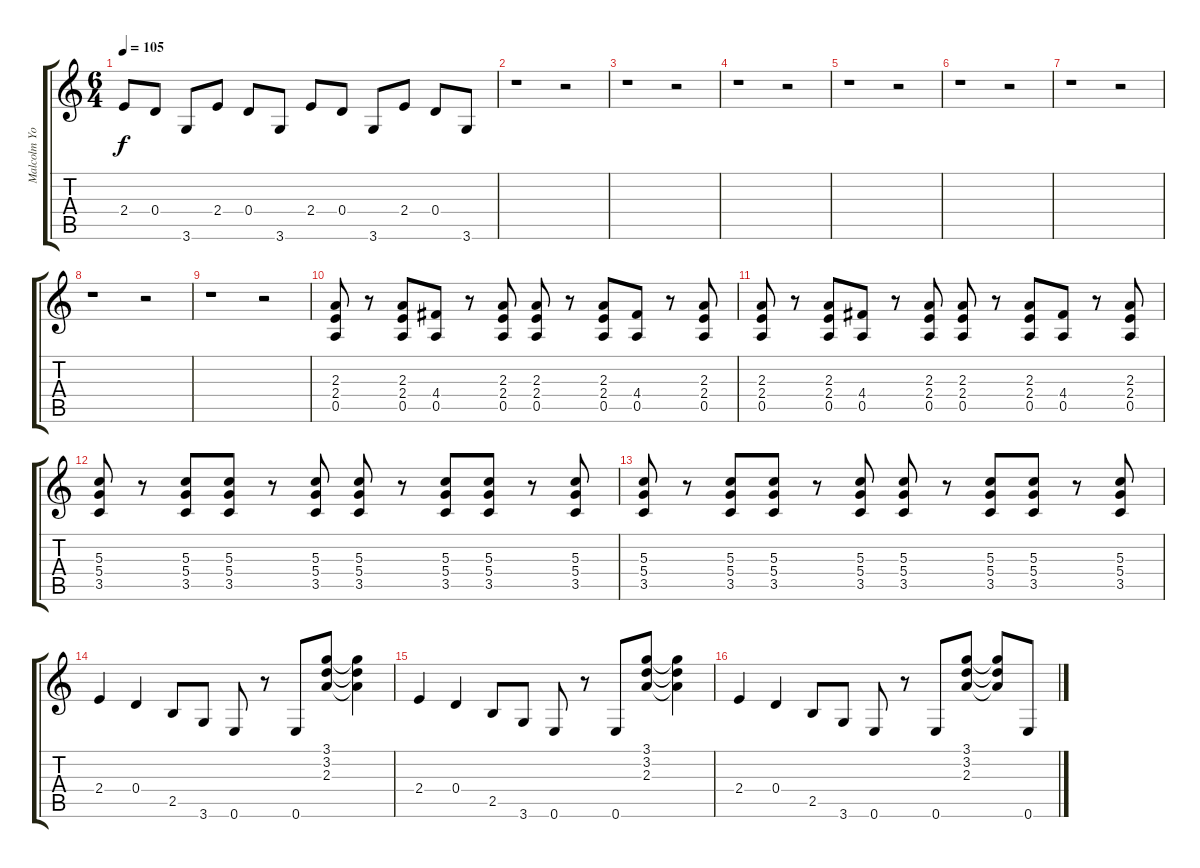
\track ("Malcolm Young" "Malcolm Yo") {instrument overdrivenguitar}
\staff {score tabs}
\tuning (E4 B3 G3 D3 A2 E2) {hide}
\ts (6 4)
\tempo 105
\clef g2
\ks c
2.4.8{dy f} 0.4.8 3.6.8 2.4.8 0.4.8 3.6.8 2.4.8 0.4.8 3.6.8 2.4.8 0.4.8 3.6.8 |
r.1 r.2 |
r.1 r.2 |
r.1 r.2 |
r.1 r.2 |
r.1 r.2 |
r.1 r.2 |
r.1 r.2 |
r.1 r.2 |
(2.3 2.4 0.5).8 r.8 (2.3 2.4 0.5).8 (4.4 0.5).8 r.8 (2.3 2.4 0.5).8 (2.3 2.4 0.5).8 r.8 (2.3 2.4 0.5).8 (4.4 0.5).8 r.8 (2.3 2.4 0.5).8 |
(2.3 2.4 0.5).8 r.8 (2.3 2.4 0.5).8 (4.4 0.5).8 r.8 (2.3 2.4 0.5).8 (2.3 2.4 0.5).8 r.8 (2.3 2.4 0.5).8 (4.4 0.5).8 r.8 (2.3 2.4 0.5).8 |
(5.3 5.4 3.5).8 r.8 (5.3 5.4 3.5).8 (5.3 5.4 3.5).8 r.8 (5.3 5.4 3.5).8 (5.3 5.4 3.5).8 r.8 (5.3 5.4 3.5).8 (5.3 5.4 3.5).8 r.8 (5.3 5.4 3.5).8 |
(5.3 5.4 3.5).8 r.8 (5.3 5.4 3.5).8 (5.3 5.4 3.5).8 r.8 (5.3 5.4 3.5).8 (5.3 5.4 3.5).8 r.8 (5.3 5.4 3.5).8 (5.3 5.4 3.5).8 r.8 (5.3 5.4 3.5).8 |
2.4.4 0.4.4 2.5.8 3.6.8 0.6.8 r.8 0.6.8 (3.1 3.2 2.3).8 (3.1{t} 3.2{t} 2.3{t}).4 |
2.4.4 0.4.4 2.5.8 3.6.8 0.6.8 r.8 0.6.8 (3.1 3.2 2.3).8 (3.1{t} 3.2{t} 2.3{t}).4 |
2.4.4 0.4.4 2.5.8 3.6.8 0.6.8 r.8 0.6.8 (3.1 3.2 2.3).8 (3.1{t} 3.2{t} 2.3{t}).8 0.6.8
